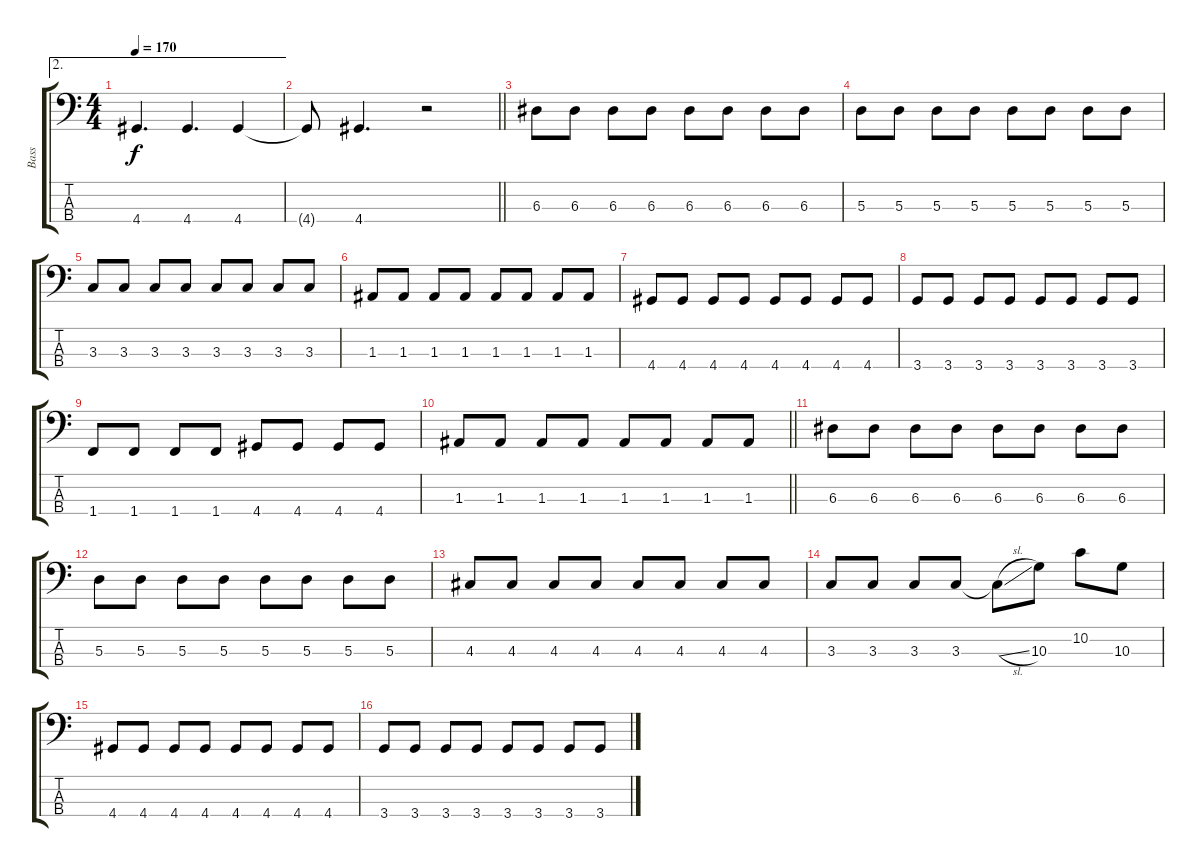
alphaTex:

\track ("Bass" "Bass") {instrument electricbassfinger}
\staff {score tabs}
\tuning (G2 D2 A1 E1) {hide}
\ae 2
\ts (4 4)
\tempo 170
\clef f4
\ks c
4.4.4{d dy f} 4.4.4{d} 4.4.4 |
\barLineRight lightlight
4.4{t}.8 4.4.4{d} r.2 |
6.3.8 6.3.8 6.3.8 6.3.8 6.3.8 6.3.8 6.3.8 6.3.8 |
5.3.8 5.3.8 5.3.8 5.3.8 5.3.8 5.3.8 5.3.8 5.3.8 |
3.3.8 3.3.8 3.3.8 3.3.8 3.3.8 3.3.8 3.3.8 3.3.8 |
1.3.8 1.3.8 1.3.8 1.3.8 1.3.8 1.3.8 1.3.8 1.3.8 |
4.4.8 4.4.8 4.4.8 4.4.8 4.4.8 4.4.8 4.4.8 4.4.8 |
3.4.8 3.4.8 3.4.8 3.4.8 3.4.8 3.4.8 3.4.8 3.4.8 |
1.4.8 1.4.8 1.4.8 1.4.8 4.4.8 4.4.8 4.4.8 4.4.8 |
\barLineRight lightlight
1.3.8 1.3.8 1.3.8 1.3.8 1.3.8 1.3.8 1.3.8 1.3.8 |
6.3.8 6.3.8 6.3.8 6.3.8 6.3.8 6.3.8 6.3.8 6.3.8 |
5.3.8 5.3.8 5.3.8 5.3.8 5.3.8 5.3.8 5.3.8 5.3.8 |
4.3.8 4.3.8 4.3.8 4.3.8 4.3.8 4.3.8 4.3.8 4.3.8 |
3.3.8 3.3.8 3.3.8 3.3.8 3.3{sl t}.8 10.3.8 10.2.8 10.3.8 |
4.4.8 4.4.8 4.4.8 4.4.8 4.4.8 4.4.8 4.4.8 4.4.8 |
3.4.8 3.4.8 3.4.8 3.4.8 3.4.8 3.4.8 3.4.8 3.4.8
